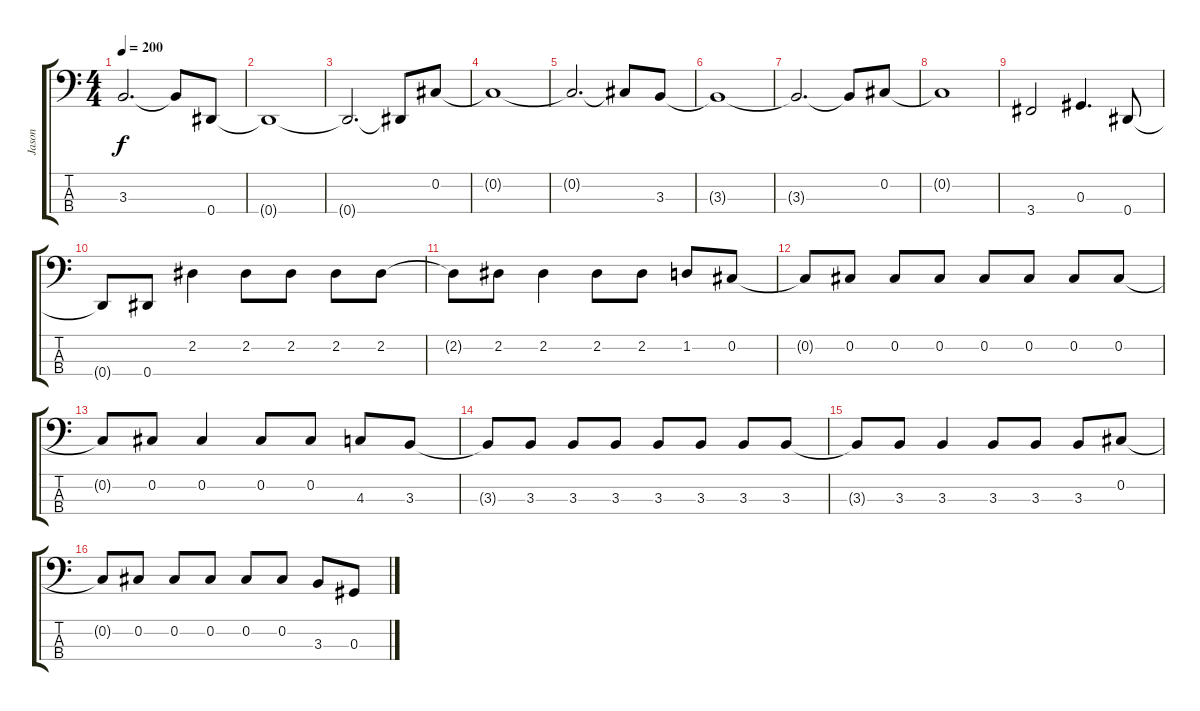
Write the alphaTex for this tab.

\track ("Jason" "Jason") {instrument electricbasspick}
\staff {score tabs}
\tuning (Gb2 Db2 Ab1 Eb1) {hide}
\ts (4 4)
\tempo 200
\clef f4
\ks c
3.3{t}.2{d dy f} 3.3{t}.8 0.4.8 |
0.4{t}.1 |
0.4{t}.2{d} 0.4{t}.8 0.2.8 |
0.2{t}.1 |
0.2{t}.2{d} 0.2{t}.8 3.3.8 |
3.3{t}.1 |
3.3{t}.2{d} 3.3{t}.8 0.2.8 |
0.2{t}.1 |
3.4.2 0.3.4{d} 0.4.8 |
0.4{t}.8 0.4.8 2.2.4 2.2.8 2.2.8 2.2.8 2.2.8 |
2.2{t}.8 2.2.8 2.2.4 2.2.8 2.2.8 1.2.8 0.2.8 |
0.2{t}.8 0.2.8 0.2.8 0.2.8 0.2.8 0.2.8 0.2.8 0.2.8 |
0.2{t}.8 0.2.8 0.2.4 0.2.8 0.2.8 4.3.8 3.3.8 |
3.3{t}.8 3.3.8 3.3.8 3.3.8 3.3.8 3.3.8 3.3.8 3.3.8 |
3.3{t}.8 3.3.8 3.3.4 3.3.8 3.3.8 3.3.8 0.2.8 |
0.2{t}.8 0.2.8 0.2.8 0.2.8 0.2.8 0.2.8 3.3.8 0.3.8
